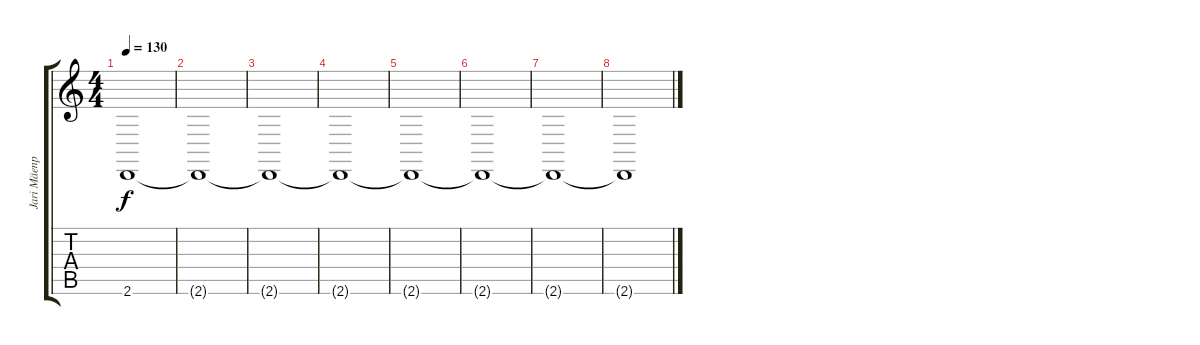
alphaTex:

\track ("Jari Mäenpää" "Jari Mäenp") {instrument choiraahs}
\staff {score tabs}
\tuning (D4 A3 F3 C3 G2 C2) {hide}
\ts (4 4)
\tempo 130
\clef g2
\ks c
2.6.1{dy f instrument choiraahs} |
2.6{t}.1 |
2.6{t}.1 |
2.6{t}.1 |
2.6{t}.1 |
2.6{t}.1 |
2.6{t}.1 |
2.6{t}.1
